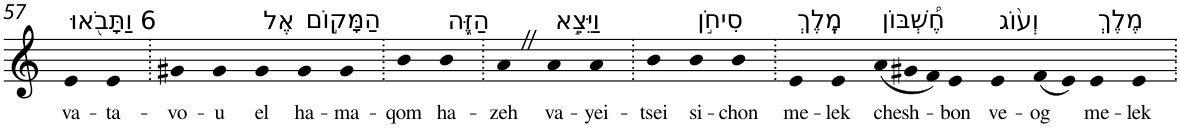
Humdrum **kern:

**kern	**text
*part1	*part1
*staff1	*staff1
*I"Piano	*
*I'Pno	*
!!LO:PB:g=z
*clefG2	*
*k[]	*
=57	=57
!LO:TX:a:t=6 וַתָּבֹ֖אוּ	!
!	!LO:LY:b
4e	va-
!	!LO:LY:b
4e	-ta-
=58.	=58.
!	!LO:LY:b
4g#X	-vo-
!	!LO:LY:b
4g#	-u
!LO:TX:a:t=אֶל	!
!	!LO:LY:b
4g#	el
!LO:TX:a:t=הַמָּק֣וֹם	!
!	!LO:LY:b
4g#	ha-
!	!LO:LY:b
4g#	-ma-
=59.	=59.
!	!LO:LY:b
4b	-qom
!LO:TX:a:t=הַזֶּ֑ה	!
!	!LO:LY:b
4b	ha-
=60.	=60.
!	!LO:LY:b
4aZ	-zeh
!LO:TX:a:t=וַיֵּצֵ֣א	!
!	!LO:LY:b
4a	va-
!	!LO:LY:b
4a	-yei-
=61.	=61.
!	!LO:LY:b
4b	-tsei
!LO:TX:a:t=סִיחֹ֣ן	!
!	!LO:LY:b
4b	si-
!	!LO:LY:b
4b	-chon
=62.	=62.
!LO:TX:a:t=מֶֽלֶךְ	!
!	!LO:LY:b
4e	me-
!	!LO:LY:b
4e	-lek
!LO:TX:a:t=חֶ֠שְׁבּוֹן	!
!	!LO:LY:b
(12a	chesh-
12g#X	.
12f)	.
!	!LO:LY:b
4e	-bon
!LO:TX:a:t=וְע֨וֹג	!
!	!LO:LY:b
4e	ve-
!	!LO:LY:b
(8f	-og
8e)	.
!LO:TX:a:t=מֶלֶךְ	!
!	!LO:LY:b
4e	me-
!	!LO:LY:b
4e	-lek
=.	=.
*-	*-
